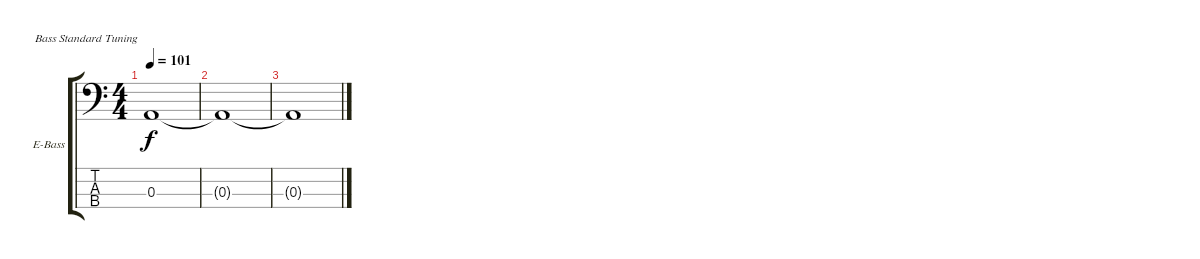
\bracketExtendMode groupsimilarinstruments
\firstSystemTrackNameOrientation horizontal
\otherSystemsTrackNameOrientation horizontal
\track ("басс" "E-Bass") {instrument electricbassfinger}
\staff {score tabs}
\tuning (G2 D2 A1 E1)
\ts (4 4)
\tempo 101
\clef f4
\ks c
0.3{t}.1{dy f} |
0.3{t}.1 |
0.3{t}.1
